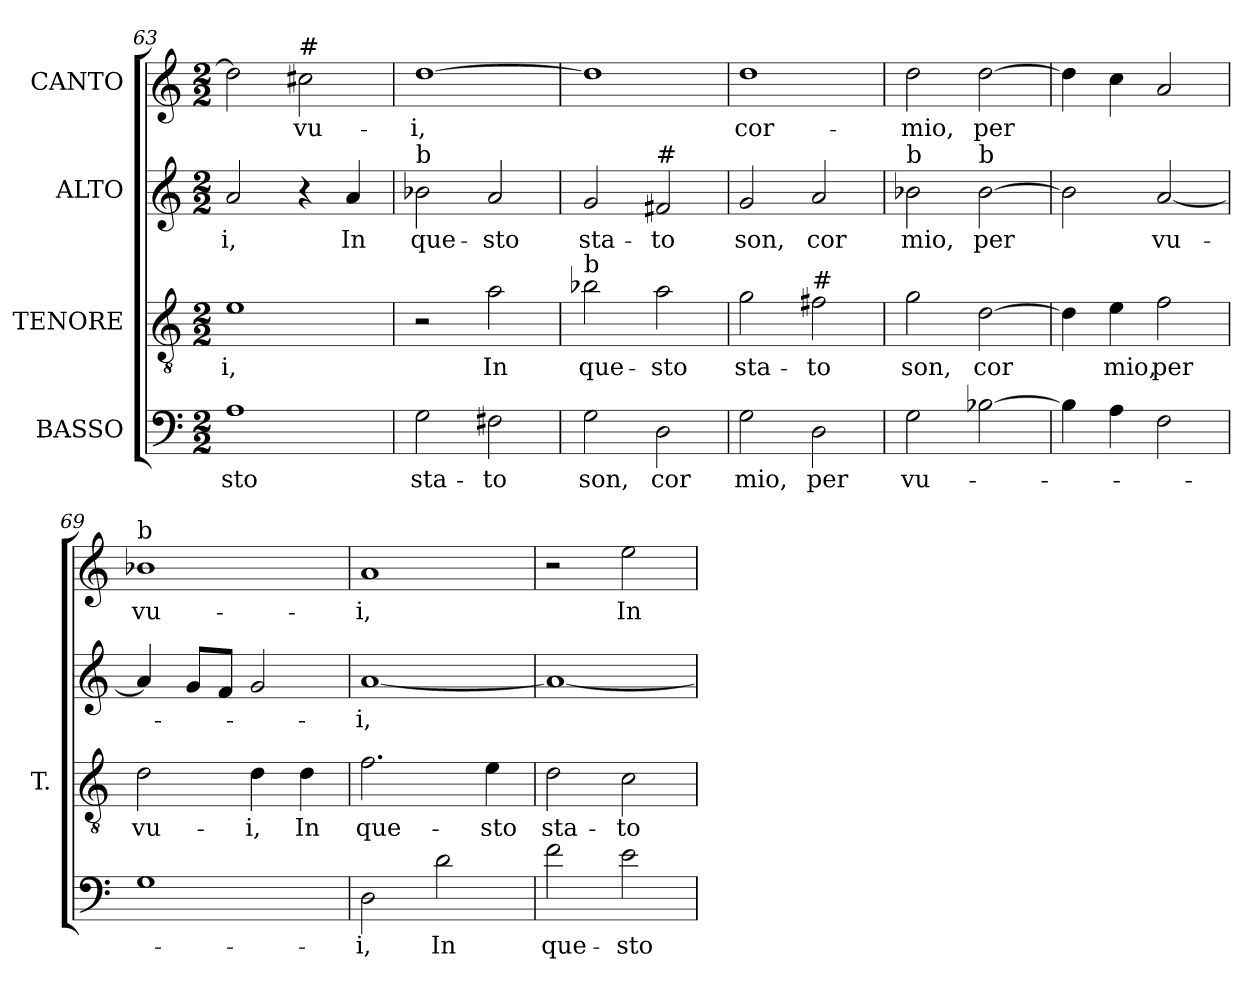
**kern	**text	**kern	**text	**kern	**text	**kern	**text
*part4	*part4	*part3	*part3	*part2	*part2	*part1	*part1
*staff4	*staff4	*staff3	*staff3	*staff2	*staff2	*staff1	*staff1
*I"BASSO	*	*I"TENORE	*	*I"ALTO	*	*I"CANTO	*
*	*	*I'T.	*	*	*	*	*
!!LO:PB:g=z
*clefF4	*	*clefGv2	*	*clefG2	*	*clefG2	*
*	*	*ITrd7c12	*	*	*	*	*
*k[]	*	*k[]	*	*k[]	*	*k[]	*
*C:	*	*C:	*	*C:	*	*C:	*
*M2/2	*	*M2/2	*	*M2/2	*	*M2/2	*
=63	=63	=63	=63	=63	=63	=63	=63
!	!LO:LY:b:color=#000000	!	!	!	!	!	!
!	!	!	!LO:LY:b:color=#000000	!	!	!	!
!	!	!	!	!	!LO:LY:b:color=#000000	!	!
1Ai	-sto	1Ei	-i,	2ai/	-i,	2ddi\]	.
!	!	!	!	!	!	!LO:TX:a:t=#	!
!	!	!	!	!	!	!	!LO:LY:b:color=#000000
.	.	.	.	4r	.	2cc#i\	vu-
!	!	!	!	!	!LO:LY:b:color=#000000	!	!
.	.	.	.	4ai/	In	.	.
=64	=64	=64	=64	=64	=64	=64	=64
!	!LO:LY:b:color=#000000	!	!	!	!	!	!
!	!	!	!	!	!LO:LY:b:color=#000000	!	!
!	!	!	!	!LO:TX:a:t=b	!	!	!
!	!	!	!	!	!	!	!LO:LY:b:color=#000000
2Gi\	sta-	2r	.	2b-i\	que-	[>1ddi	-i,
!	!LO:LY:b:color=#000000	!	!	!	!	!	!
!	!	!	!LO:LY:b:color=#000000	!	!	!	!
!	!	!	!	!	!LO:LY:b:color=#000000	!	!
2F#Xi\	-to	2Ai\	In	2ai/	-sto	.	.
=65	=65	=65	=65	=65	=65	=65	=65
!	!LO:LY:b:color=#000000	!	!	!	!	!	!
!	!	!	!LO:LY:b:color=#000000	!	!	!	!
!	!	!LO:TX:a:t=b	!	!	!	!	!
!	!	!	!	!	!LO:LY:b:color=#000000	!	!
2Gi\	son,	2B-i\	que-	2gi/	sta-	1ddi]	.
!	!LO:LY:b:color=#000000	!	!	!	!	!	!
!	!	!	!LO:LY:b:color=#000000	!	!	!	!
!	!	!	!	!LO:TX:a:t=#	!	!	!
!	!	!	!	!	!LO:LY:b:color=#000000	!	!
2Di\	cor	2Ai\	-sto	2f#i/	-to	.	.
=66	=66	=66	=66	=66	=66	=66	=66
!	!LO:LY:b:color=#000000	!	!	!	!	!	!
!	!	!	!LO:LY:b:color=#000000	!	!	!	!
!	!	!	!	!	!LO:LY:b:color=#000000	!	!
!	!	!	!	!	!	!	!LO:LY:b:color=#000000
2Gi\	mio,	2Gi\	sta-	2gi/	son,	1ddi	cor-
!	!LO:LY:b:color=#000000	!	!	!	!	!	!
!	!	!	!LO:LY:b:color=#000000	!	!	!	!
!	!	!LO:TX:a:t=#	!	!	!	!	!
!	!	!	!	!	!LO:LY:b:color=#000000	!	!
2Di\	per	2F#i\	-to	2ai/	cor	.	.
=67	=67	=67	=67	=67	=67	=67	=67
!	!LO:LY:b:color=#000000	!	!	!	!	!	!
!	!	!	!LO:LY:b:color=#000000	!	!	!	!
!	!	!	!	!	!LO:LY:b:color=#000000	!	!
!	!	!	!	!LO:TX:a:t=b	!	!	!
!	!	!	!	!	!	!	!LO:LY:b:color=#000000
2Gi\	vu-	2Gi\	son,	2b-i\	mio,	2ddi\	-mio,
!	!	!	!LO:LY:b:color=#000000	!	!	!	!
!	!	!	!	!	!LO:LY:b:color=#000000	!	!
!	!	!	!	!LO:TX:a:t=b	!	!	!
!	!	!	!	!	!	!	!LO:LY:b:color=#000000
[>2B-Xi\	.	[>2Di\	cor	[>2b-i\	per	[>2ddi\	per
=68	=68	=68	=68	=68	=68	=68	=68
4B-i\]	.	4Di\]	.	2b-i\]	.	4ddi\]	.
!	!	!	!LO:LY:b:color=#000000	!	!	!	!
4Ai\	.	4Ei\	mio,	.	.	4cci\	.
!	!	!	!LO:LY:b:color=#000000	!	!	!	!
!	!	!	!	!	!LO:LY:b:color=#000000	!	!
2Fi\	.	2Fi\	per	[<2ai/	vu-	2ai/	.
=69	=69	=69	=69	=69	=69	=69	=69
!	!	!	!LO:LY:b:color=#000000	!	!	!	!
!	!	!	!	!	!	!LO:TX:a:t=b	!
!	!	!	!	!	!	!	!LO:LY:b:color=#000000
1Gi	.	2Di\	vu-	4ai/]	.	1b-i	vu-
.	.	.	.	8gi/L	.	.	.
.	.	.	.	8fi/J	.	.	.
!	!	!	!LO:LY:b:color=#000000	!	!	!	!
.	.	4Di\	-i,	2gi/	.	.	.
!	!	!	!LO:LY:b:color=#000000	!	!	!	!
.	.	4Di\	In	.	.	.	.
!!LO:LB:g=z
=70	=70	=70	=70	=70	=70	=70	=70
!	!LO:LY:b:color=#000000	!	!	!	!	!	!
!	!	!	!LO:LY:b:color=#000000	!	!	!	!
!	!	!	!	!	!LO:LY:b:color=#000000	!	!
!	!	!	!	!	!	!	!LO:LY:b:color=#000000
2Di\	-i,	2.Fi\	que-	[<1ai	-i,	1ai	-i,
!	!LO:LY:b:color=#000000	!	!	!	!	!	!
2di\	In	.	.	.	.	.	.
!	!	!	!LO:LY:b:color=#000000	!	!	!	!
.	.	4Ei\	-sto	.	.	.	.
=71	=71	=71	=71	=71	=71	=71	=71
!	!LO:LY:b:color=#000000	!	!	!	!	!	!
!	!	!	!LO:LY:b:color=#000000	!	!	!	!
2fi\	que-	2Di\	sta-	1ai_<	.	2r	.
!	!LO:LY:b:color=#000000	!	!	!	!	!	!
!	!	!	!LO:LY:b:color=#000000	!	!	!	!
!	!	!	!	!	!	!	!LO:LY:b:color=#000000
2ei\	-sto	2Ci\	-to	.	.	2eei\	In
=	=	=	=	=	=	=	=
*-	*-	*-	*-	*-	*-	*-	*-
